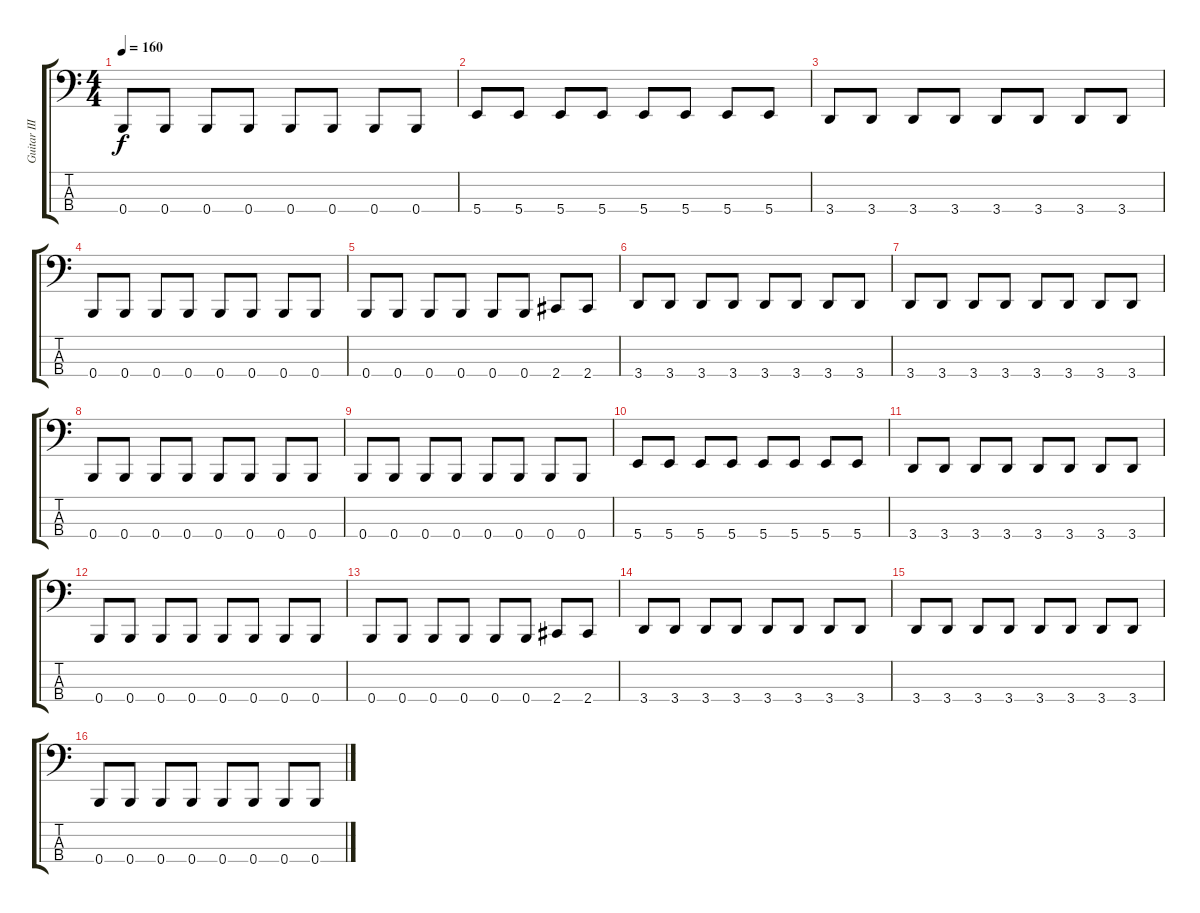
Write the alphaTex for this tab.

\track ("Guitar III - Bass" "Guitar III") {instrument electricbassfinger}
\staff {score tabs}
\tuning (D2 A1 E1 B0) {hide}
\ts (4 4)
\tempo 160
\clef f4
\ks c
0.4.8{dy f} 0.4.8 0.4.8 0.4.8 0.4.8 0.4.8 0.4.8 0.4.8 |
5.4.8 5.4.8 5.4.8 5.4.8 5.4.8 5.4.8 5.4.8 5.4.8 |
3.4.8 3.4.8 3.4.8 3.4.8 3.4.8 3.4.8 3.4.8 3.4.8 |
0.4.8 0.4.8 0.4.8 0.4.8 0.4.8 0.4.8 0.4.8 0.4.8 |
0.4.8 0.4.8 0.4.8 0.4.8 0.4.8 0.4.8 2.4.8 2.4.8 |
3.4.8 3.4.8 3.4.8 3.4.8 3.4.8 3.4.8 3.4.8 3.4.8 |
3.4.8 3.4.8 3.4.8 3.4.8 3.4.8 3.4.8 3.4.8 3.4.8 |
0.4.8 0.4.8 0.4.8 0.4.8 0.4.8 0.4.8 0.4.8 0.4.8 |
0.4.8 0.4.8 0.4.8 0.4.8 0.4.8 0.4.8 0.4.8 0.4.8 |
5.4.8 5.4.8 5.4.8 5.4.8 5.4.8 5.4.8 5.4.8 5.4.8 |
3.4.8 3.4.8 3.4.8 3.4.8 3.4.8 3.4.8 3.4.8 3.4.8 |
0.4.8 0.4.8 0.4.8 0.4.8 0.4.8 0.4.8 0.4.8 0.4.8 |
0.4.8 0.4.8 0.4.8 0.4.8 0.4.8 0.4.8 2.4.8 2.4.8 |
3.4.8 3.4.8 3.4.8 3.4.8 3.4.8 3.4.8 3.4.8 3.4.8 |
3.4.8 3.4.8 3.4.8 3.4.8 3.4.8 3.4.8 3.4.8 3.4.8 |
0.4.8 0.4.8 0.4.8 0.4.8 0.4.8 0.4.8 0.4.8 0.4.8
